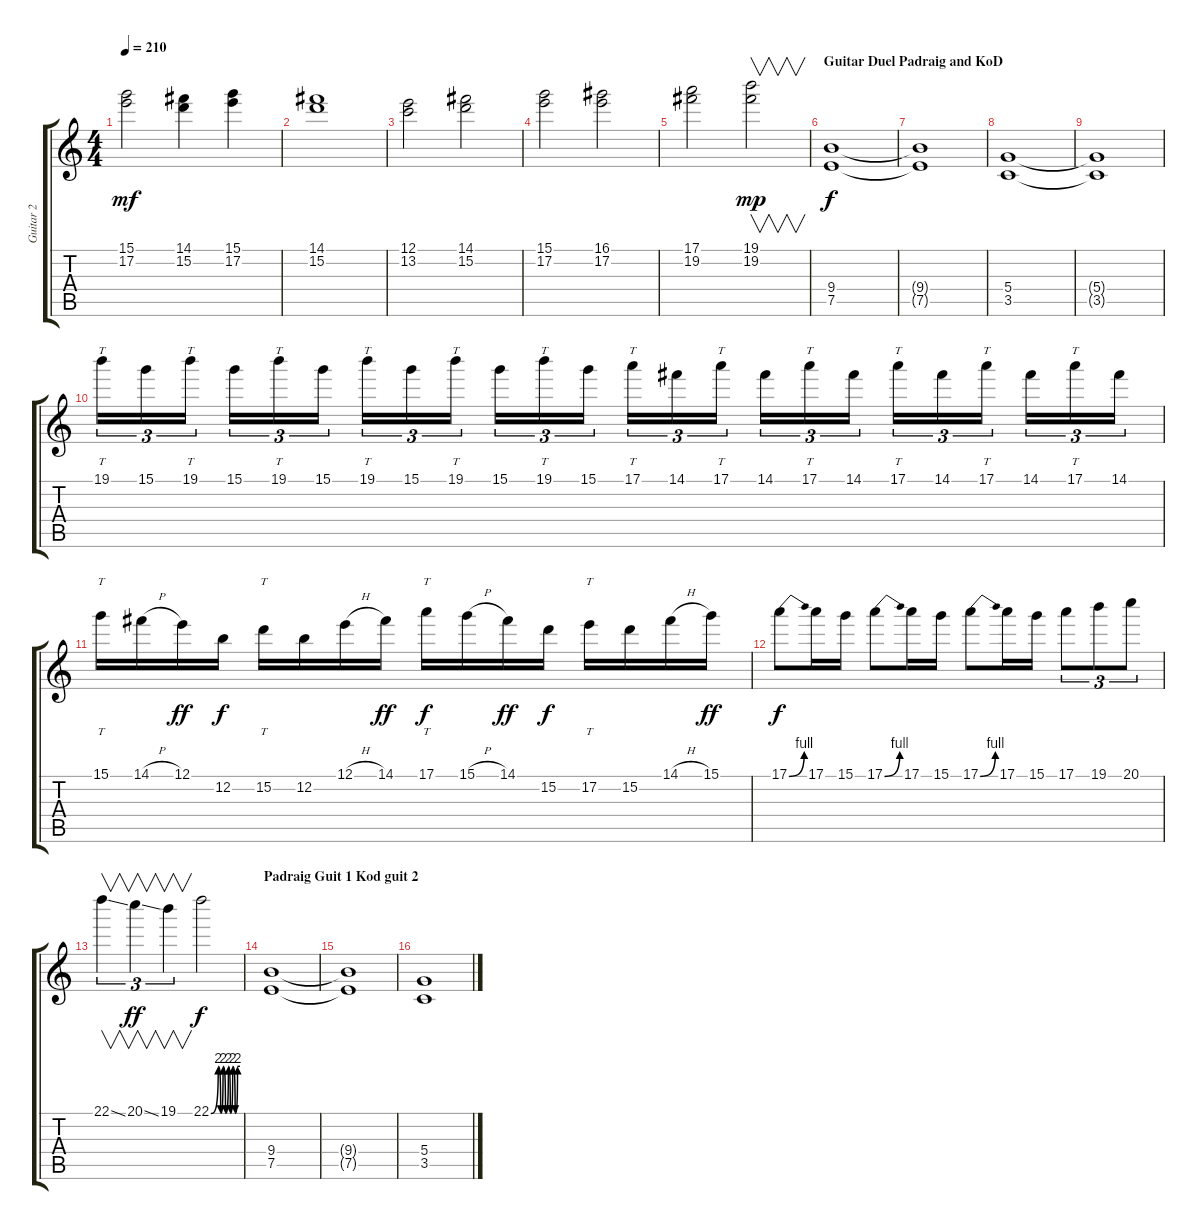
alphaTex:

\track ("Guitar 2" "Guitar 2") {instrument overdrivenguitar}
\staff {score tabs}
\tuning (E4 B3 G3 D3 A2 E2) {hide}
\ts (4 4)
\tempo 210
\clef g2
\ks c
(15.1 17.2).2{dy mf} (14.1 15.2).4 (15.1 17.2).4 |
(14.1 15.2).1 |
(12.1 13.2).2 (14.1 15.2).2 |
(15.1 17.2).2 (16.1 17.2).2 |
(17.1 19.2).2 (19.1 19.2).2{v dy mp} |
\section ("" "Guitar Duel Padraig and KoD")
(9.4 7.5).1{dy f volume 15 instrument distortionguitar} |
(9.4{t} 7.5{t}).1 |
(5.4 3.5).1 |
(5.4{t} 3.5{t}).1 |
19.1.16{tt tu (3 2)} 15.1.16{tu (3 2)} 19.1.16{tt tu (3 2)} 15.1.16{tu (3 2)} 19.1.16{tt tu (3 2)} 15.1.16{tu (3 2)} 19.1.16{tt tu (3 2)} 15.1.16{tu (3 2)} 19.1.16{tt tu (3 2)} 15.1.16{tu (3 2)} 19.1.16{tt tu (3 2)} 15.1.16{tu (3 2)} 17.1.16{tt tu (3 2)} 14.1.16{tu (3 2)} 17.1.16{tt tu (3 2)} 14.1.16{tu (3 2)} 17.1.16{tt tu (3 2)} 14.1.16{tu (3 2)} 17.1.16{tt tu (3 2)} 14.1.16{tu (3 2)} 17.1.16{tt tu (3 2)} 14.1.16{tu (3 2)} 17.1.16{tt tu (3 2)} 14.1.16{tu (3 2)} |
15.1.16{tt} 14.1{h}.16 12.1.16{dy ff} 12.2.16{dy f} 15.2.16{tt} 12.2.16 12.1{h}.16 14.1.16{dy ff} 17.1.16{tt dy f} 15.1{h}.16 14.1.16{dy ff} 15.2.16{dy f} 17.2.16{tt} 15.2.16 14.1{h}.16 15.1.16{dy ff} |
17.1{be (bend 0 0 60 4)}.8{dy f} 17.1.16 15.1.16 17.1{be (bend 0 0 60 4)}.8 17.1.16 15.1.16 17.1{be (bend 0 0 60 4)}.8 17.1.16 15.1.16 17.1.8{tu (3 2)} 19.1.8{tu (3 2)} 20.1.8{tu (3 2)} |
22.1{ss}.4{v tu (3 2)} 20.1{ss}.4{v tu (3 2) dy ff} 19.1.4{v tu (3 2)} 22.1{be (custom 0 0 15 8 20 0 25 8 30 0 36 8 40 0 45 8 50 0 55 8 60 8)}.2{dy f} |
\section ("" "Padraig Guit 1 Kod guit 2")
(9.4 7.5).1 |
(9.4{t} 7.5{t}).1 |
(5.4 3.5).1
